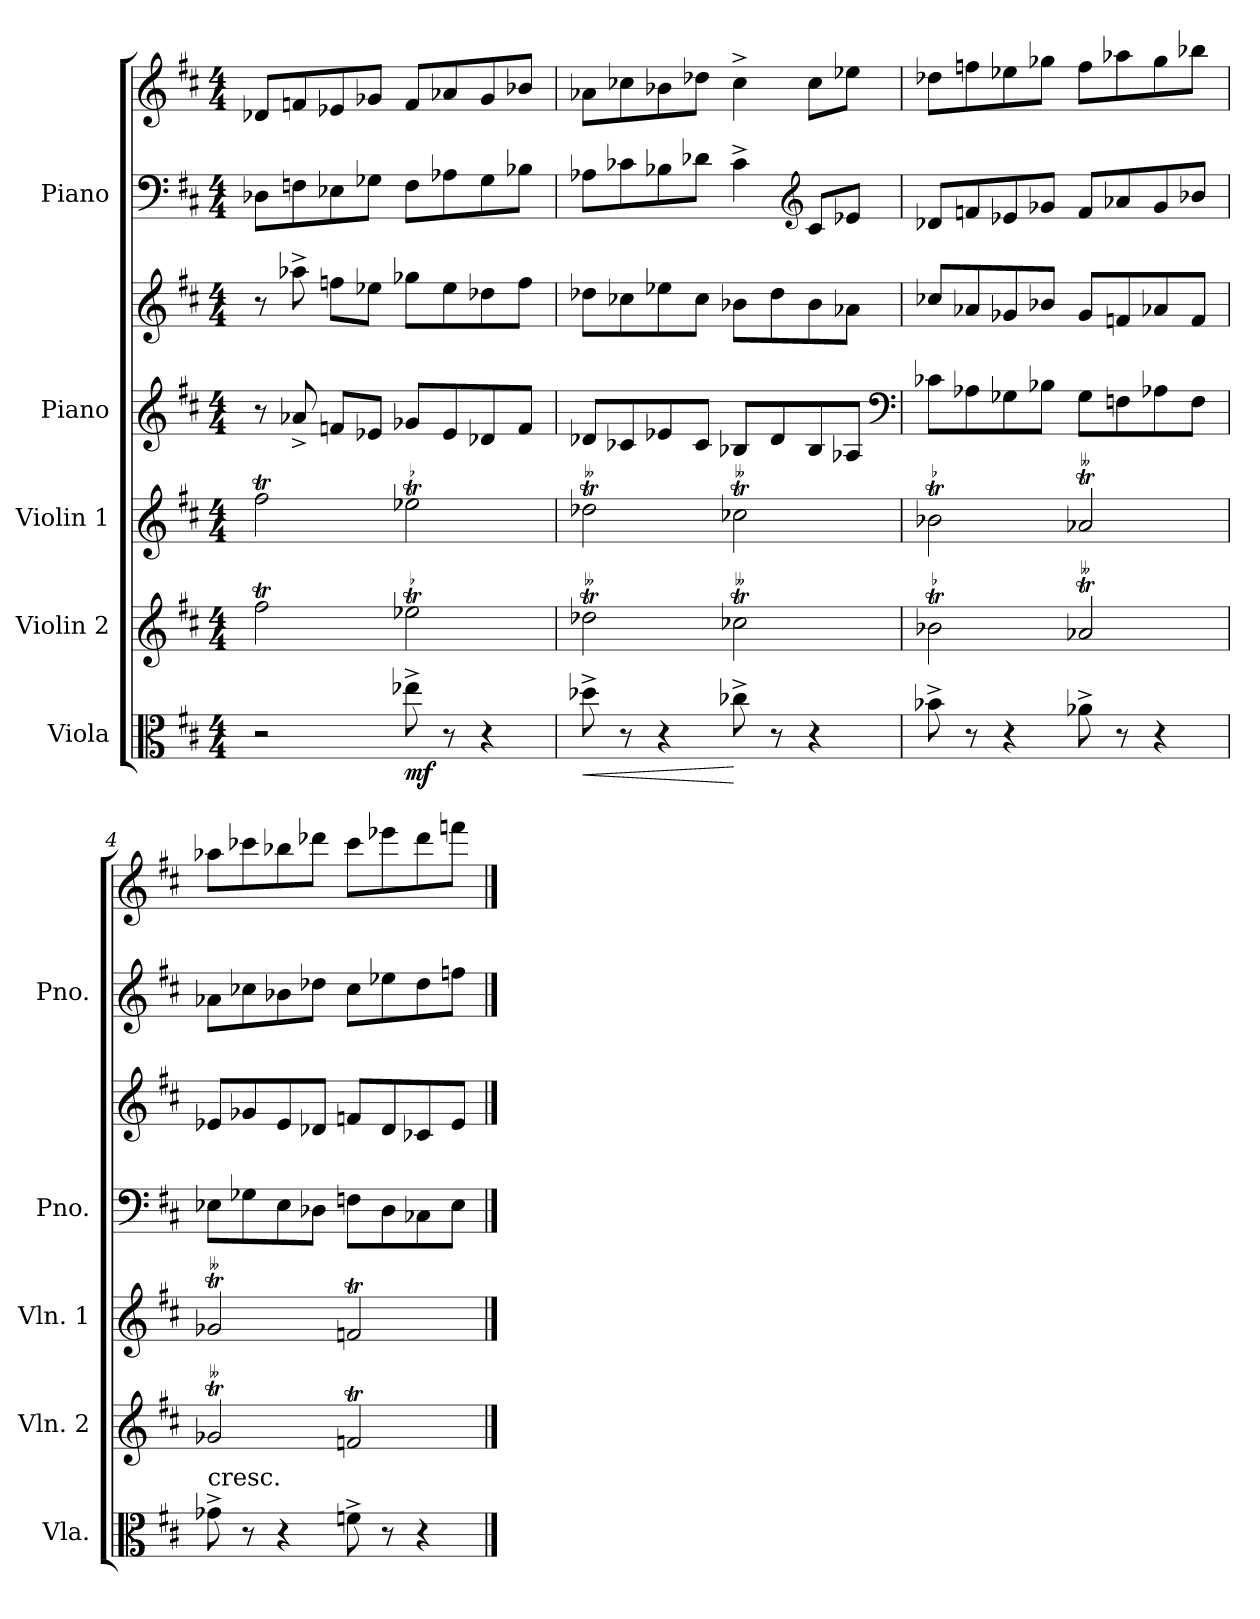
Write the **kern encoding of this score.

**kern	**dynam	**kern	**kern	**kern	**kern	**kern	**kern
*part5	*part5	*part4	*part3	*part2	*part2	*part1	*part1
*staff7	*staff7	*staff6	*staff5	*staff4	*staff3	*staff2	*staff1
*I"Viola	*	*I"Violin 2	*I"Violin 1	*I"Piano	*	*I"Piano	*
*I'Vla.	*	*I'Vln. 2	*I'Vln. 1	*I'Pno.	*	*I'Pno.	*
*clefC3	*	*clefG2	*clefG2	*clefG2	*clefG2	*clefF4	*clefG2
*k[f#c#]	*	*k[f#c#]	*k[f#c#]	*k[f#c#]	*k[f#c#]	*k[f#c#]	*k[f#c#]
*M4/4	*	*M4/4	*M4/4	*M4/4	*M4/4	*M4/4	*M4/4
=1	=1	=1	=1	=1	=1	=1	=1
2r	.	2ff#t	2ff#t	8r	8r	8D-XL	8d-XL
.	.	.	.	8a-X^	8aa-X^	8Fn	8fn
.	.	.	.	8fnL	8ffnL	8E-X	8e-X
.	.	.	.	8e-XJ	8ee-XJ	8G-XJ	8g-XJ
!	!	!LO:TR:acc=-	!LO:TR:acc=-	!	!	!	!
8ee-X^	mf	2ee-Xt	2ee-Xt	8g-XL	8gg-XL	8FL	8fL
8r	.	.	.	8e-	8ee-	8A-X	8a-X
4r	.	.	.	8d-X	8dd-X	8G-	8g-
.	.	.	.	8fJ	8ffJ	8B-XJ	8b-XJ
=2	=2	=2	=2	=2	=2	=2	=2
!	!LO:HP:b	!LO:TR:acc=--	!LO:TR:acc=--	!	!	!	!
8dd-X^	<	2dd-Xt	2dd-Xt	8d-XL	8dd-XL	8A-XL	8a-XL
8r	.	.	.	8c-X	8cc-X	8c-X	8cc-X
4r	.	.	.	8e-X	8ee-X	8B-X	8b-X
.	.	.	.	8c-J	8cc-J	8d-XJ	8dd-XJ
!	!	!LO:TR:acc=--	!LO:TR:acc=--	!	!	!	!
8cc-X^	[	2cc-Xt	2cc-Xt	8B-XL	8b-XL	4c-^	4cc-^
8r	.	.	.	8d-	8dd-	.	.
*	*	*	*	*	*	*clefG2	*
4r	.	.	.	8B-	8b-	8c-L	8cc-L
.	.	.	.	8A-XJ	8a-XJ	8e-XJ	8ee-XJ
*	*	*	*	*clefF4	*	*	*
=3	=3	=3	=3	=3	=3	=3	=3
!	!	!LO:TR:acc=-	!LO:TR:acc=-	!	!	!	!
8b-X^	.	2b-Xt	2b-Xt	8c-XL	8cc-XL	8d-XL	8dd-XL
8r	.	.	.	8A-X	8a-X	8fn	8ffn
4r	.	.	.	8G-X	8g-X	8e-X	8ee-X
.	.	.	.	8B-XJ	8b-XJ	8g-XJ	8gg-XJ
!	!	!LO:TR:acc=--	!LO:TR:acc=--	!	!	!	!
8a-X^	.	2a-Xt	2a-Xt	8G-L	8g-L	8fL	8ffL
8r	.	.	.	8Fn	8fn	8a-X	8aa-X
4r	.	.	.	8A-X	8a-X	8g-	8gg-
.	.	.	.	8FJ	8fJ	8b-XJ	8bb-XJ
=4	=4	=4	=4	=4	=4	=4	=4
!LO:TX:t=cresc.	!	!	!	!	!	!	!
!	!	!LO:TR:acc=--	!LO:TR:acc=--	!	!	!	!
8g-X^	.	2g-Xt	2g-Xt	8E-XL	8e-XL	8a-XL	8aa-XL
8r	.	.	.	8G-X	8g-X	8cc-X	8ccc-X
4r	.	.	.	8E-	8e-	8b-X	8bb-X
.	.	.	.	8D-XJ	8d-XJ	8dd-XJ	8ddd-XJ
8fn^	.	2fnt	2fnt	8FnL	8fnL	8cc-L	8ccc-L
8r	.	.	.	8D-	8d-	8ee-X	8eee-X
4r	.	.	.	8C-X	8c-X	8dd-	8ddd-
.	.	.	.	8E-J	8e-J	8ffnJ	8fffnJ
==	==	==	==	==	==	==	==
*-	*-	*-	*-	*-	*-	*-	*-
